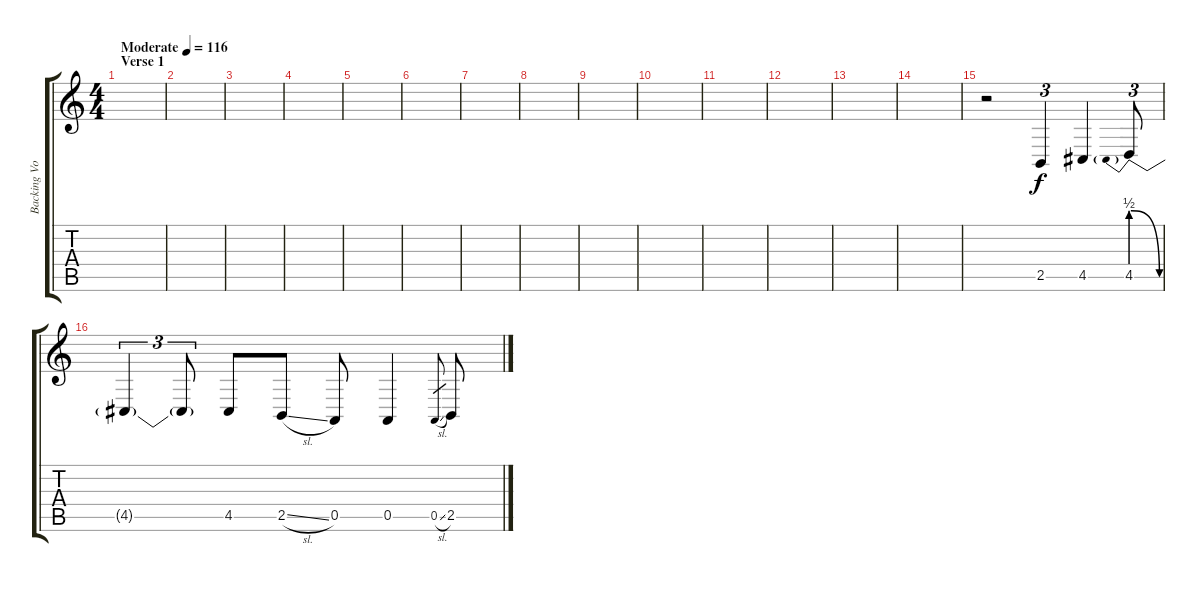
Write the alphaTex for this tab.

\track ("Backing Vocals" "Backing Vo") {instrument lead6voice}
\staff {score tabs}
\tuning (E4 B3 G3 D3 A2 E2) {hide}
\ts (4 4)
\section ("" "Verse 1")
\tempo (116 "Moderate")
\clef g2
\ks c
|
|
|
|
|
|
|
|
|
|
|
|
|
|
r.2 2.5.4{tu (3 2)} 4.5.4 4.5{be (prebendrelease 0 2 60 0)}.8{tu (3 2)} |
4.5{t}.4{tu (3 2)} 4.5{t}.8{tu (3 2)} 4.5.8 2.5{sl}.8 0.5.8 0.5.4 0.5{sl}.8{gr} 2.5.8
